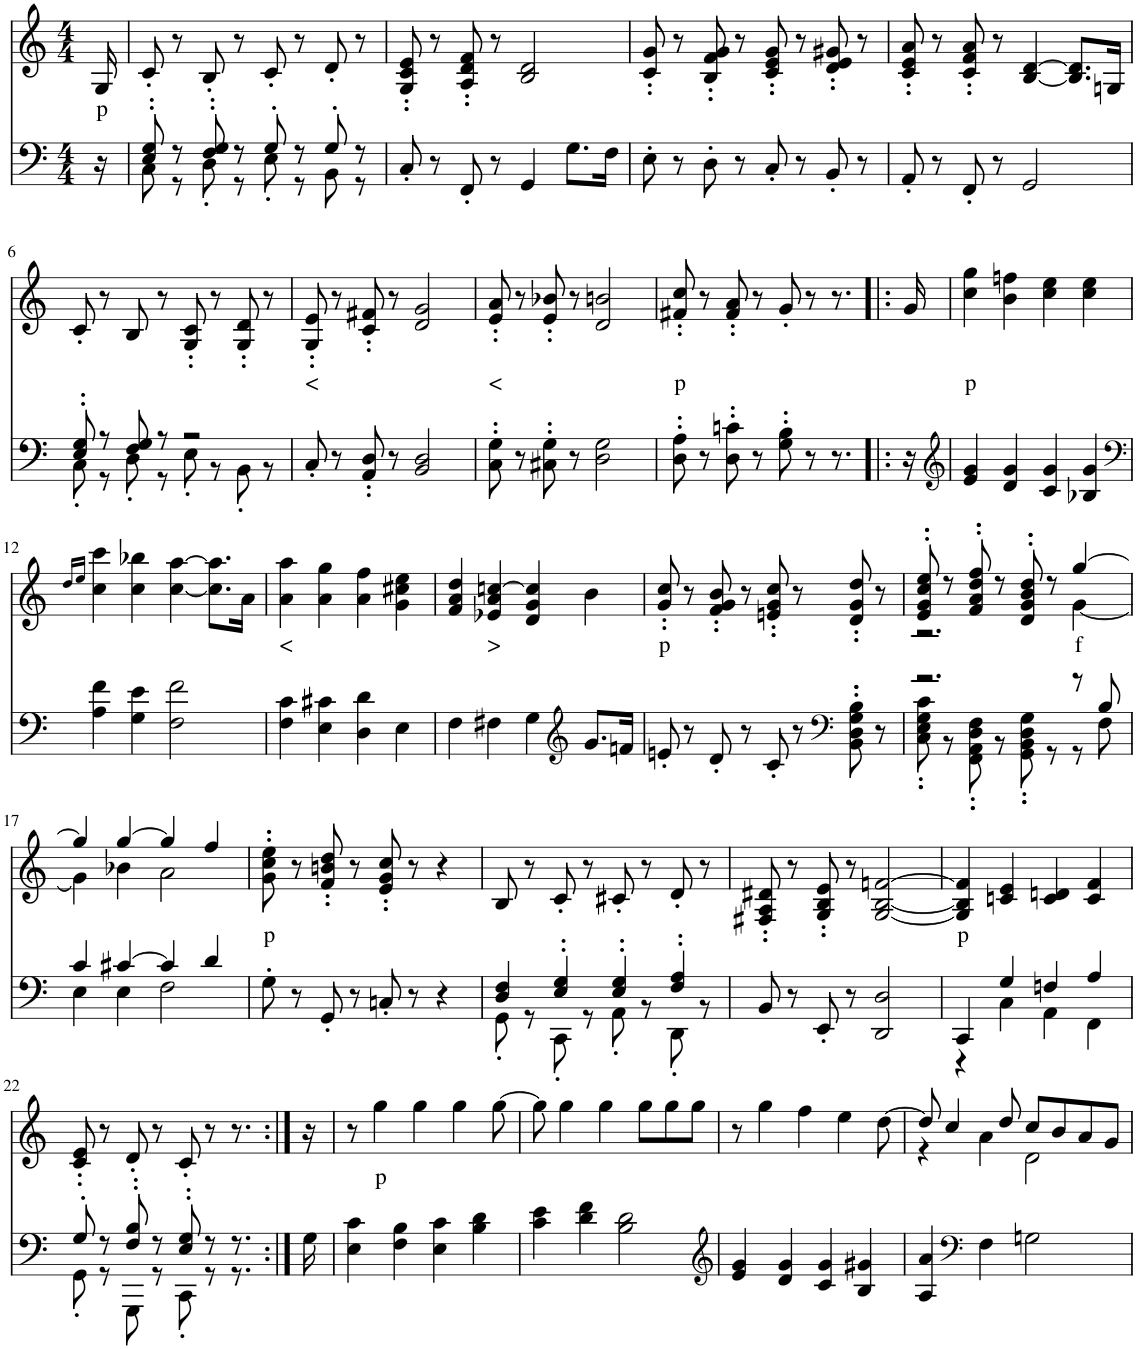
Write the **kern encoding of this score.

**kern	**kern	**text
*part2	*part1	*part1
*staff2	*staff1	*staff1
*I"Piano	*I"Piano	*
*I'Pno	*I'Pno	*
*clefF4	*clefG2	*
*k[]	*k[]	*
*M4/4	*M4/4	*
=1	=1	=1
!	!	!LO:LY:b
16r	16G/	p
=2	=2	=2
*^	*	*
8E/' 8G/'	8C\	8c'/	.
8r	8r	8r	.
8F/' 8G/'	8D'\	8B'/	.
8r	8r	8r	.
8G'/	8E'\	8c'/	.
8r	8r	8r	.
8G'/	8BB\	8d'/	.
8r	8r	8r	.
*v	*v	*	*
=3	=3	=3
8C'/	8G/' 8c/' 8e/'	.
8r	8r	.
8FF'/	8A/' 8d/' 8f/'	.
8r	8r	.
4GG/	2B/ 2d/	.
8.G\L	.	.
16F\Jk	.	.
=4	=4	=4
8E'\	8c/' 8g/'	.
8r	8r	.
8D'\	8B/' 8f/' 8g/'	.
8r	8r	.
8C'/	8c/' 8e/' 8g/'	.
8r	8r	.
8BB'/	8d/' 8e/' 8g#X/'	.
8r	8r	.
=5	=5	=5
8AA'/	8c/' 8e/' 8a/'	.
8r	8r	.
8FF'/	8c/' 8f/' 8a/'	.
8r	8r	.
2GG/	[4B/ [4d/	.
.	8.B/] 8.d/]L	.
.	16Gn/Jk	.
!!LO:LB:g=z
=6	=6	=6
*^	*	*
8E/' 8G/'	8C'\	8c'/	.
8r	8r	8r	.
8F/ 8G/	8D'\	8B/	.
8r	8r	8r	.
2r	8E'\	8G/' 8c/'	.
.	8r	8r	.
.	8BB'\	8G/' 8d/'	.
.	8r	8r	.
=7	=7	=7	=7
!	!	!	!LO:LY:b
*v	*v	*	*
8C'/	8G/' 8e/'	<
8r	8r	.
8AA/' 8D/'	8c/' 8f#X/'	.
8r	8r	.
2BB/ 2D/	2d/ 2g/	.
=8	=8	=8
!	!	!LO:LY:b
8C\' 8G\'	8e/' 8a/'	<
8r	8r	.
8C#X\' 8G\'	8e/' 8b-X/'	.
8r	8r	.
2D\ 2G\	2d/ 2bn/	.
=9	=9	=9
!	!	!LO:LY:b
8D\' 8A\'	8f#X/' 8cc/'	p
8r	8r	.
8D\' 8cn\'	8f#/' 8a/'	.
8r	8r	.
8G\' 8B\'	8g'/	.
8r	8r	.
8.r	8.r	.
=10!|:	=10!|:	=10!|:
16r	16g/	.
=11	=11	=11
*clefG2	*	*
!	!	!LO:LY:b
4e/ 4g/	4cc\ 4gg\	p
4d/ 4g/	4b\ 4ffn\	.
4c/ 4g/	4cc\ 4ee\	.
4B-X/ 4g/	4cc\ 4ee\	.
!!LO:LB:g=z
=12	=12	=12
*clefF4	*	*
.	16qdd/LL	.
.	16qee/JJ	.
4A\ 4f\	4cc\ 4ccc\	.
4G\ 4e\	4cc\ 4bb-X\	.
2F\ 2f\	[4cc\ [4aa\	.
.	8.cc\] 8.aa\]L	.
.	16a\Jk	.
=13	=13	=13
!	!	!LO:LY:b
4F\ 4c\	4a\ 4aa\	<
4E\ 4c#X\	4a\ 4gg\	.
4D\ 4d\	4a\ 4ff\	.
4E\	4g\ 4cc#X\ 4ee\	.
=14	=14	=14
4F\	4f/ 4a/ 4dd/	.
!	!	!LO:LY:b
4F#X\	4e-X/ 4a/ [4ccn/	>
4G\	4d/ 4g/ 4cc/]	.
*clefG2	*	*
8.g/L	4b\	.
16fn/Jk	.	.
=15	=15	=15
!	!	!LO:LY:b
8en'/	8g/' 8cc/'	p
8r	8r	.
8d'/	8f/' 8g/' 8b/'	.
8r	8r	.
8c'/	8en/' 8g/' 8cc/'	.
8r	8r	.
*clefF4	*	*
8BB\' 8D\' 8G\' 8B\'	8d/' 8g/' 8dd/'	.
8r	8r	.
=16	=16	=16
*^	*^	*
2.r	8C\' 8E\' 8G\' 8c\'	8e/' 8g/' 8cc/' 8ee/'	2.r	.
.	8r	8r	.	.
.	8FF\' 8AA\' 8D\' 8F\'	8f/' 8a/' 8dd/' 8ff/'	.	.
.	8r	8r	.	.
.	8GG\' 8BB\' 8D\' 8G\'	8d/' 8g/' 8b/' 8dd/'	.	.
.	8r	8r	.	.
!	!	!	!	!LO:LY:b
8r	8r	[4gg/	[4g\	f
8B/	8F\	.	.	.
!!LO:LB:g=z	!!
=17	=17	=17	=17	=17
4c/	4E\	4gg/]	4g\]	.
[4c#X/	4E\	[4gg/	4b-X\	.
4c#/]	2F\	4gg/]	2a\	.
4d/	.	4ff/	.	.
*v	*v	*	*	*
*	*v	*v	*
=18	=18	=18
!	!	!LO:LY:b
8G'\	8g\' 8cc\' 8ee\'	p
8r	8r	.
8GG'/	8f/' 8bn/' 8dd/'	.
8r	8r	.
8Cn'/	8e/' 8g/' 8cc/'	.
8r	8r	.
4r	4r	.
=19	=19	=19
*^	*	*
4D/ 4F/	8GG'\	8B/	.
.	8r	8r	.
4E/' 4G/'	8CC'\	8c'/	.
.	8r	8r	.
4E/' 4G/'	8AA'\	8c#X'/	.
.	8r	8r	.
4F/' 4A/'	8DD'\	8d'/	.
.	8r	8r	.
*v	*v	*	*
=20	=20	=20
8BB/	8F#X/' 8A/' 8d#X/'	.
8r	8r	.
8EE'/	8G/' 8B/' 8e/'	.
8r	8r	.
2DD/ 2D/	[2G/ [2B/ [2fn/	.
=21	=21	=21
*^	*	*
!	!	!	!LO:LY:b
4CC/	4r	4G/] 4B/] 4f/]	p
4G/	4C\	4cn/ 4e/	.
4Fn/	4AA\	4c/ 4dn/	.
4A/	4FF\	4c/ 4f/	.
!!LO:LB:g=z
=22	=22	=22	=22
8G'/	8GG'\	8c/' 8e/'	.
8r	8r	8r	.
8F/' 8B/'	8GGG\	8d'/	.
8r	8r	8r	.
8E/' 8G/'	8CC'\	8c'/	.
8r	8r	8r	.
8.r	8.r	8.r	.
*v	*v	*	*
=23:|!	=23:|!	=23:|!
16G\	16r	.
=24	=24	=24
4E\ 4c\	8r	.
!	!	!LO:LY:b
.	4gg\	p
4F\ 4B\	.	.
.	4gg\	.
4E\ 4c\	.	.
.	4gg\	.
4B\ 4d\	.	.
.	[8gg\	.
=25	=25	=25
4c\ 4e\	8gg\]	.
.	4gg\	.
4d\ 4f\	.	.
.	4gg\	.
2B\ 2d\	.	.
.	8gg\L	.
.	8gg\	.
.	8gg\J	.
=26	=26	=26
*clefG2	*	*
4e/ 4g/	8r	.
.	4gg\	.
4d/ 4g/	.	.
.	4ff\	.
4c/ 4g/	.	.
.	4ee\	.
4B/ 4g#X/	.	.
.	[8dd\	.
=27	=27	=27
*	*^	*
4A/ 4a/	8dd/]	4r	.
.	4cc/	.	.
*clefF4	*	*	*
4F\	.	4a\	.
.	8dd/	.	.
2Gn\	8cc/L	2d\	.
.	8b/	.	.
.	8a/	.	.
.	8g/J	.	.
*	*v	*v	*
=	=	=
*-	*-	*-
